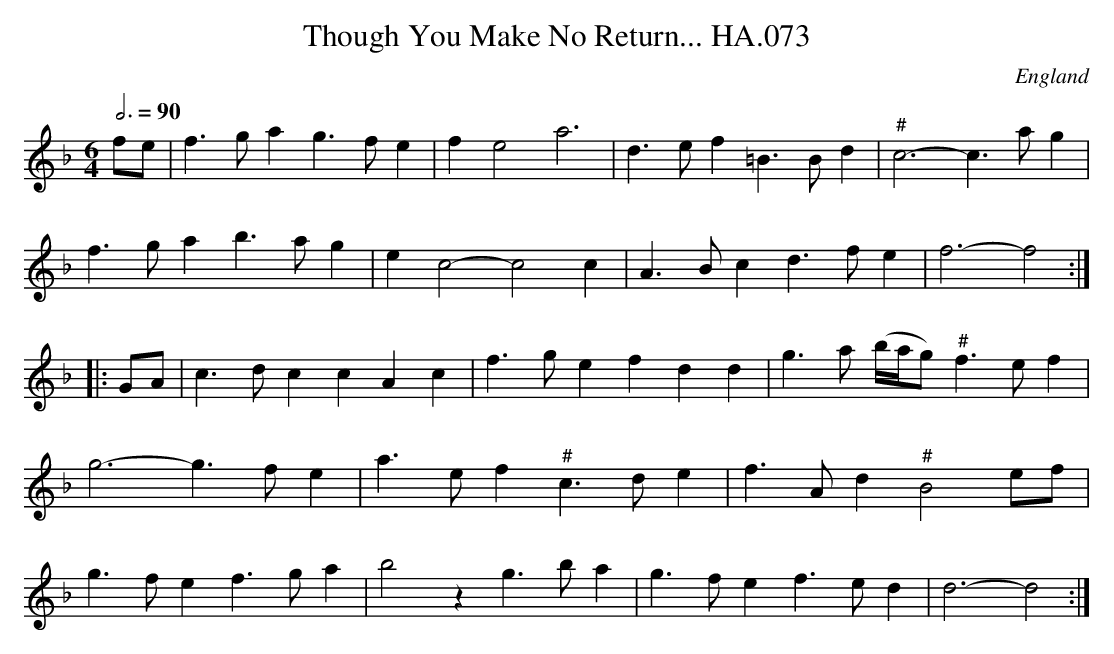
X:1
T:Though You Make No Return... HA.073
M:6/4
L:1/4
Q:3/4=90
O:England
notC:Purcell,.in Hand C
K:F major
f/e/|f>ga g>fe|fe2 a3|d>ef =B>Bd|"^#"c3-c>ag|!
f>ga b>ag|ec2-c2c|A>Bc d>fe|f3-f2:|!
|:G/A/|c>dc cAc|f>ge fdd|g3/2a/ (b/4a/4g/)"^#"f>ef|!
g3-g>fe|a>ef "^#"c>de|f>Ad "^#"B2e/f/|!
g>fe f>ga|b2z g>ba|g>fe f>ed|d3-d2:|
